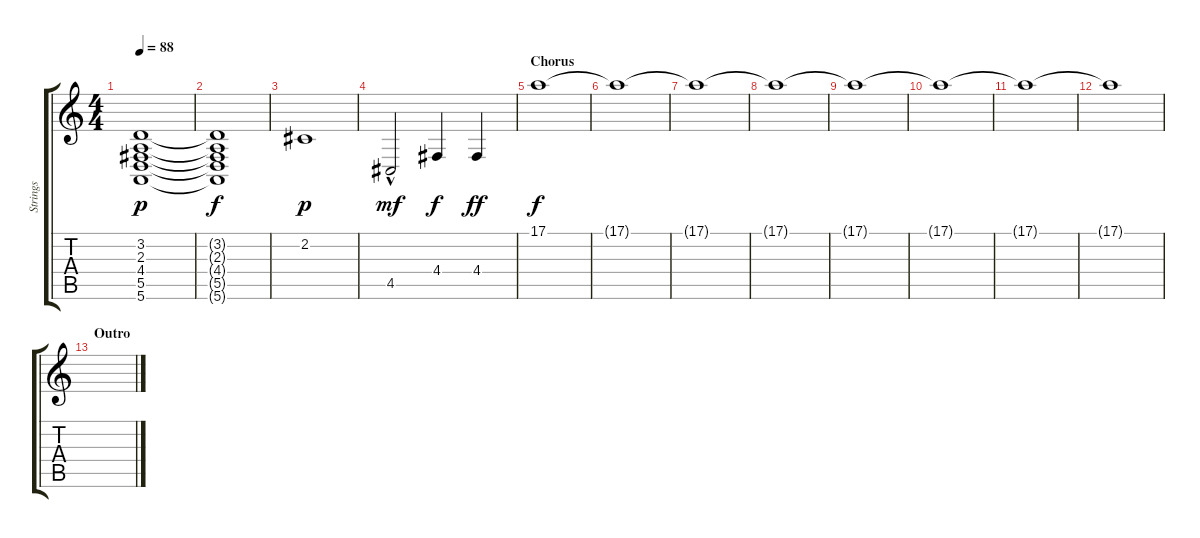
\track ("Strings" "Strings") {instrument stringensemble1}
\staff {score tabs}
\tuning (E4 B3 G3 D3 A2 E2) {hide}
\ts (4 4)
\tempo 88
\clef g2
\ks c
(3.2{t} 2.3 4.4 5.5 5.6).1{dy p} |
(3.2{t} 2.3{t} 4.4{t} 5.5{t} 5.6{t}).1{dy f} |
2.2.1{dy p} |
4.5{hac}.2{dy mf} 4.4.4{dy f} 4.4.4{dy ff} |
\section ("" "Chorus")
17.1.1{dy f volume 6 instrument synthstrings2} |
17.1{t}.1 |
17.1{t}.1 |
17.1{t}.1 |
17.1{t}.1 |
17.1{t}.1 |
17.1{t}.1 |
17.1{t}.1 |
\section ("" "Outro")
